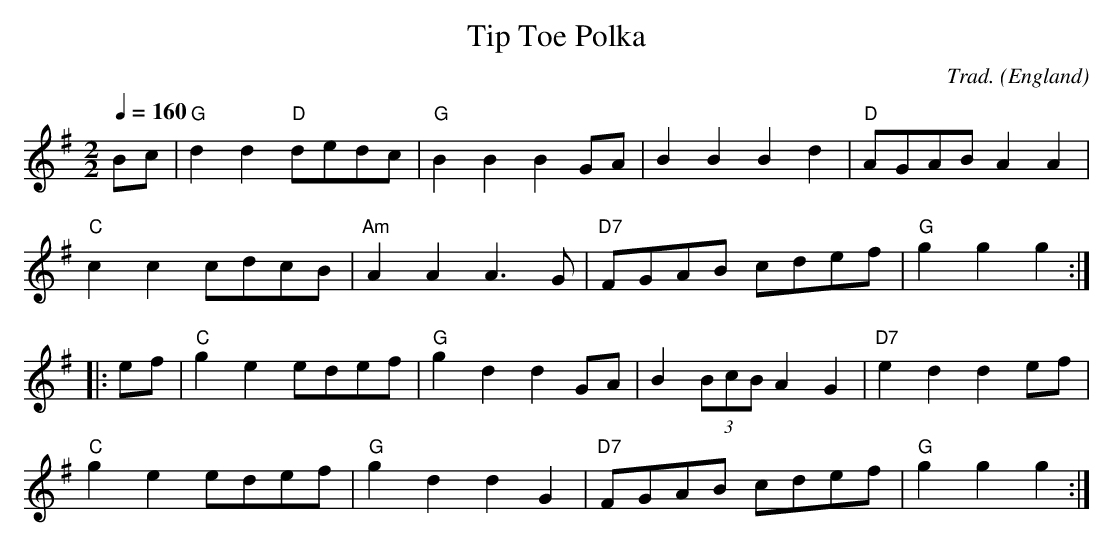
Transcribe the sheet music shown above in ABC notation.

X:1
T:Tip Toe Polka
C:Trad.
O:England
M:2/2
L:1/8
Q:1/4=160
K:G
Bc|"G"d2d2"D"dedc|"G"B2B2 B2GA|B2B2 B2d2|"D"AGAB A2A2|
"C"c2c2 cdcB|"Am"A2A2 A3G|"D7"FGAB cdef|"G"g2g2 g2:|
|:ef|"C"g2e2 edef|"G"g2d2 d2GA|B2(3BcB A2G2|"D7"e2d2 d2ef|
"C"g2e2 edef|"G"g2d2 d2G2|"D7"FGAB cdef|"G"g2g2 g2:|
